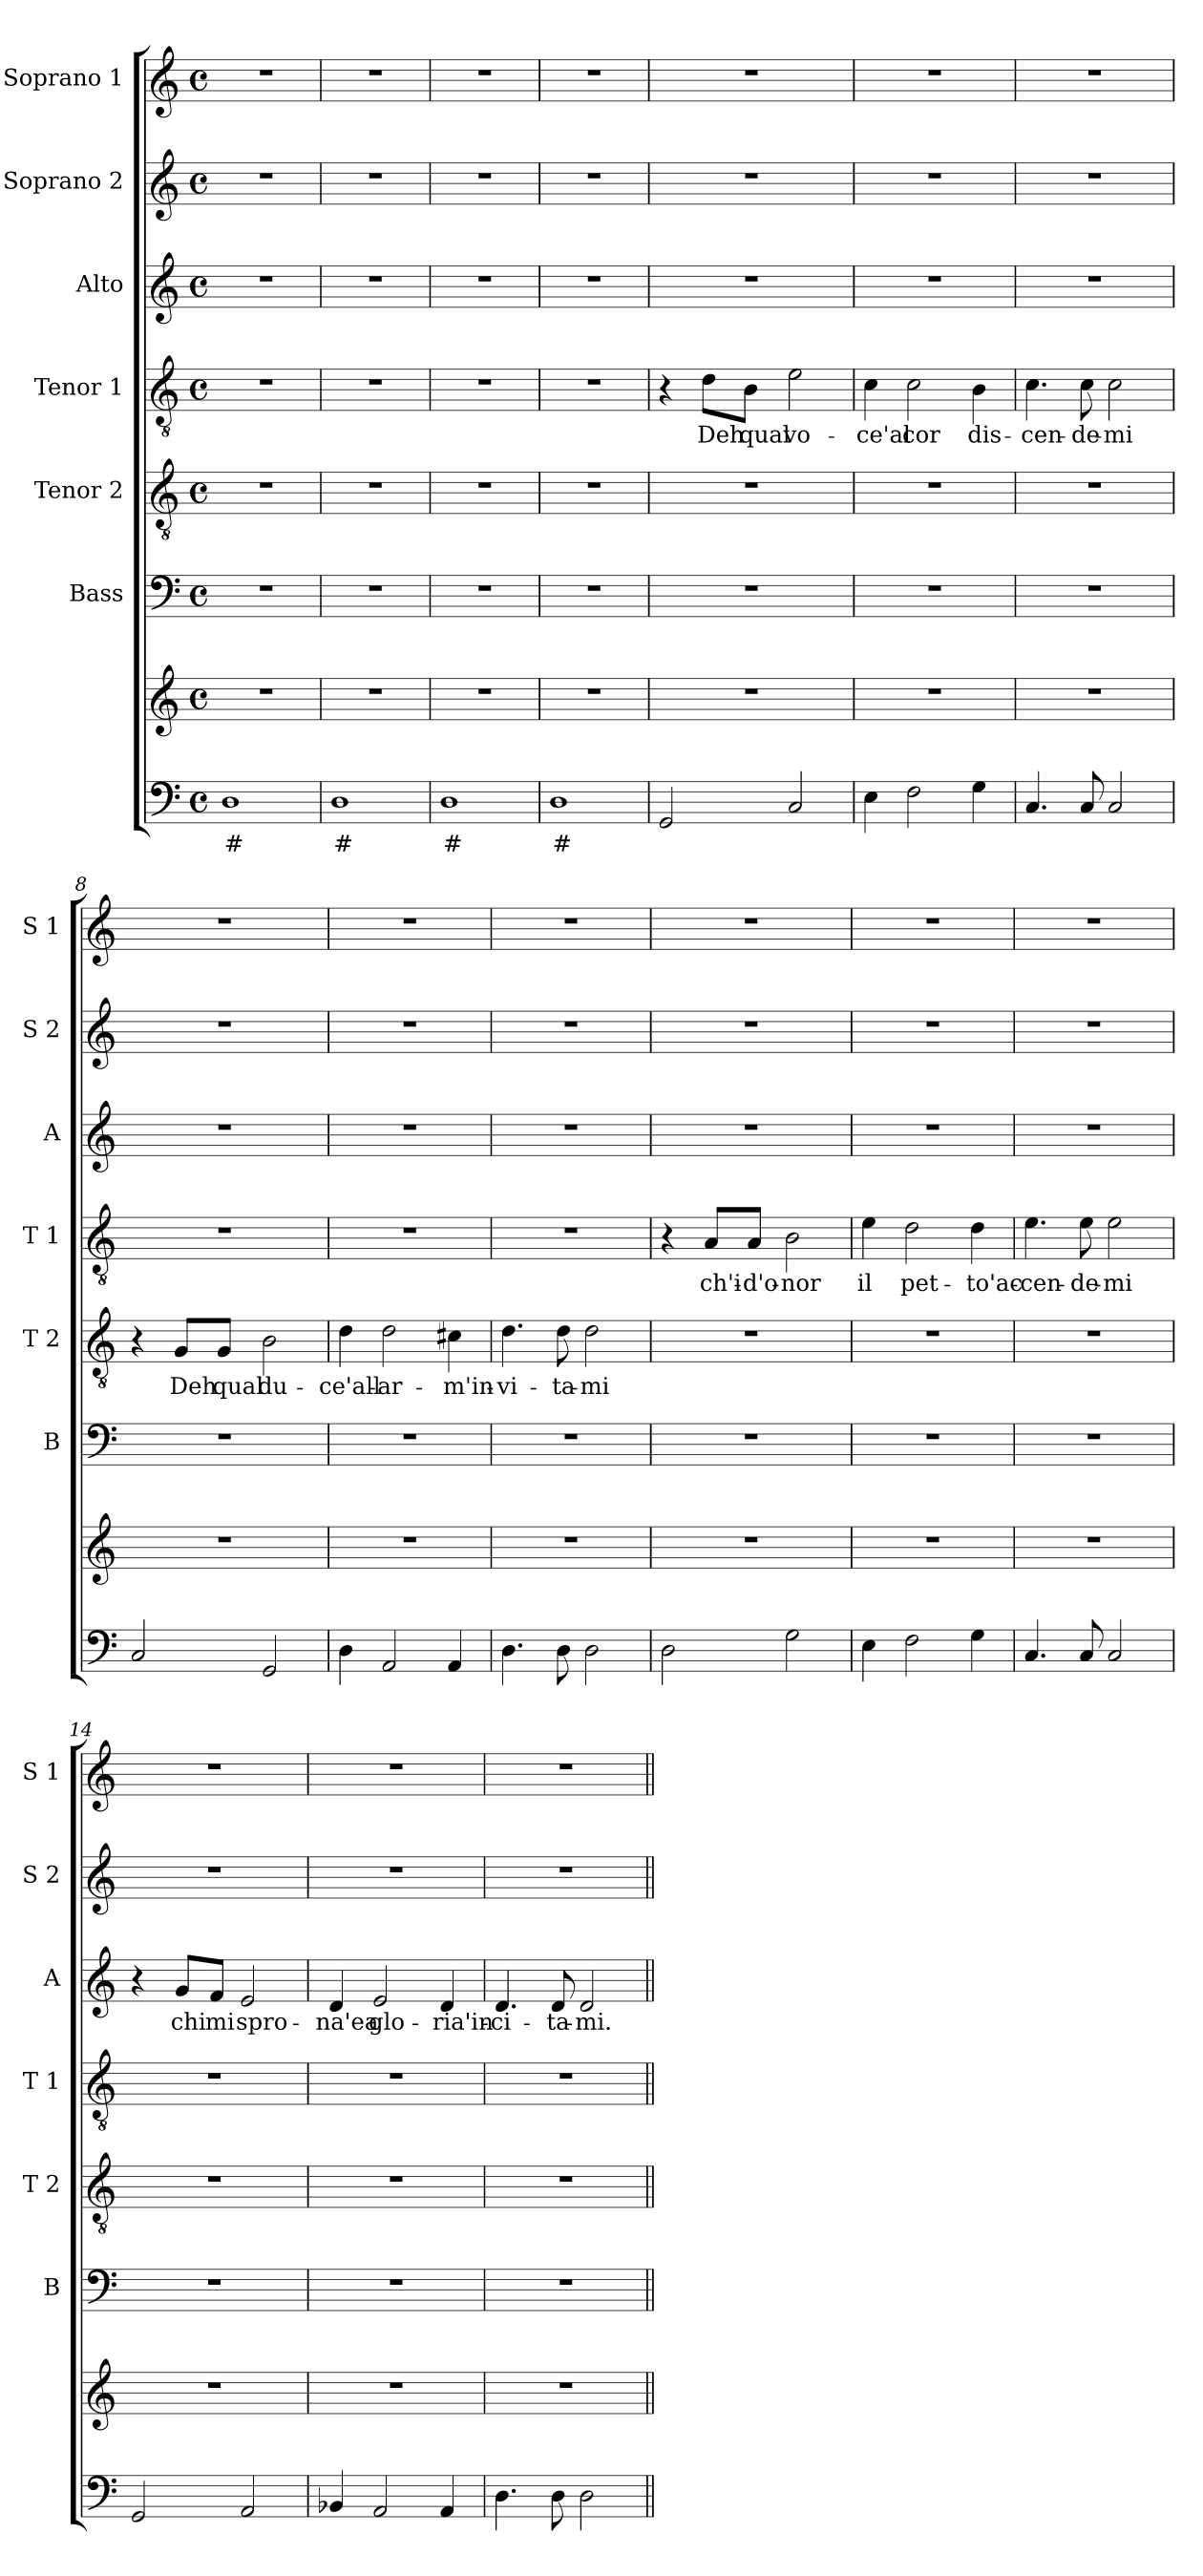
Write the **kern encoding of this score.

**kern	**text	**kern	**kern	**kern	**text	**kern	**text	**kern	**text	**kern	**kern
*part7	*part7	*part7	*part6	*part5	*part5	*part4	*part4	*part3	*part3	*part2	*part1
*staff8	*staff8	*staff7	*staff6	*staff5	*staff5	*staff4	*staff4	*staff3	*staff3	*staff2	*staff1
*	*	*	*I"Bass	*I"Tenor 2	*	*I"Tenor 1	*	*I"Alto	*	*I"Soprano 2	*I"Soprano 1
*	*	*	*I'B	*I'T 2	*	*I'T 1	*	*I'A	*	*I'S 2	*I'S 1
*clefF4	*	*clefG2	*clefF4	*clefGv2	*	*clefGv2	*	*clefG2	*	*clefG2	*clefG2
*k[]	*	*k[]	*k[]	*k[]	*	*k[]	*	*k[]	*	*k[]	*k[]
*C:	*	*C:	*C:	*C:	*	*C:	*	*C:	*	*C:	*C:
*M4/4	*	*M4/4	*M4/4	*M4/4	*	*M4/4	*	*M4/4	*	*M4/4	*M4/4
*met(c)	*	*met(c)	*met(c)	*met(c)	*	*met(c)	*	*met(c)	*	*met(c)	*met(c)
=1	=1	=1	=1	=1	=1	=1	=1	=1	=1	=1	=1
1D	#	1r	1r	1r	.	1r	.	1r	.	1r	1r
=2	=2	=2	=2	=2	=2	=2	=2	=2	=2	=2	=2
1D	#	1r	1r	1r	.	1r	.	1r	.	1r	1r
=3	=3	=3	=3	=3	=3	=3	=3	=3	=3	=3	=3
1D	#	1r	1r	1r	.	1r	.	1r	.	1r	1r
=4	=4	=4	=4	=4	=4	=4	=4	=4	=4	=4	=4
1D	#	1r	1r	1r	.	1r	.	1r	.	1r	1r
=5	=5	=5	=5	=5	=5	=5	=5	=5	=5	=5	=5
2GG/	.	1r	1r	1r	.	4r	.	1r	.	1r	1r
.	.	.	.	.	.	8d\L	Deh	.	.	.	.
.	.	.	.	.	.	8B\J	qual	.	.	.	.
2C/	.	.	.	.	.	2e\	vo-	.	.	.	.
=6	=6	=6	=6	=6	=6	=6	=6	=6	=6	=6	=6
4E\	.	1r	1r	1r	.	4c\	-ce'al	1r	.	1r	1r
2F\	.	.	.	.	.	2c\	cor	.	.	.	.
4G\	.	.	.	.	.	4B\	dis-	.	.	.	.
!!LO:LB:g=z
=7	=7	=7	=7	=7	=7	=7	=7	=7	=7	=7	=7
4.C/	.	1r	1r	1r	.	4.c\	-cen-	1r	.	1r	1r
8C/	.	.	.	.	.	8c\	-de-	.	.	.	.
2C/	.	.	.	.	.	2c\	-mi	.	.	.	.
=8	=8	=8	=8	=8	=8	=8	=8	=8	=8	=8	=8
2C/	.	1r	1r	4r	.	1r	.	1r	.	1r	1r
.	.	.	.	8G/L	Deh	.	.	.	.	.	.
.	.	.	.	8G/J	qual	.	.	.	.	.	.
2GG/	.	.	.	2B\	du-	.	.	.	.	.	.
=9	=9	=9	=9	=9	=9	=9	=9	=9	=9	=9	=9
4D\	.	1r	1r	4d\	-ce'all-	1r	.	1r	.	1r	1r
2AA/	.	.	.	2d\	-ar-	.	.	.	.	.	.
4AA/	.	.	.	4c#X\	-m'in-	.	.	.	.	.	.
=10	=10	=10	=10	=10	=10	=10	=10	=10	=10	=10	=10
4.D\	.	1r	1r	4.d\	-vi-	1r	.	1r	.	1r	1r
8D\	.	.	.	8d\	-ta-	.	.	.	.	.	.
2D\	.	.	.	2d\	-mi-	.	.	.	.	.	.
=11	=11	=11	=11	=11	=11	=11	=11	=11	=11	=11	=11
2D\	.	1r	1r	1r	.	4r	.	1r	.	1r	1r
.	.	.	.	.	.	8A/L	ch'i-	.	.	.	.
.	.	.	.	.	.	8A/J	-d'o-	.	.	.	.
2G\	.	.	.	.	.	2B\	-nor	.	.	.	.
!!LO:LB:g=z
=12	=12	=12	=12	=12	=12	=12	=12	=12	=12	=12	=12
4E\	.	1r	1r	1r	.	4e\	il	1r	.	1r	1r
2F\	.	.	.	.	.	2d\	pet-	.	.	.	.
4G\	.	.	.	.	.	4d\	-to'ac-	.	.	.	.
=13	=13	=13	=13	=13	=13	=13	=13	=13	=13	=13	=13
4.C/	.	1r	1r	1r	.	4.e\	-cen-	1r	.	1r	1r
8C/	.	.	.	.	.	8e\	-de-	.	.	.	.
2C/	.	.	.	.	.	2e\	-mi	.	.	.	.
=14	=14	=14	=14	=14	=14	=14	=14	=14	=14	=14	=14
2GG/	.	1r	1r	1r	.	1r	.	4r	.	1r	1r
.	.	.	.	.	.	.	.	8g/L	chi	.	.
.	.	.	.	.	.	.	.	8f/J	mi	.	.
2AA/	.	.	.	.	.	.	.	2e/	spro-	.	.
=15	=15	=15	=15	=15	=15	=15	=15	=15	=15	=15	=15
4BB-X/	.	1r	1r	1r	.	1r	.	4d/	-na'ea	1r	1r
2AA/	.	.	.	.	.	.	.	2e/	glo-	.	.
4AA/	.	.	.	.	.	.	.	4d/	-ria'in-	.	.
=16	=16	=16	=16	=16	=16	=16	=16	=16	=16	=16	=16
4.D\	.	1r	1r	1r	.	1r	.	4.d/	-ci-	1r	1r
8D\	.	.	.	.	.	.	.	8d/	-ta-	.	.
2D\	.	.	.	.	.	.	.	2d/	-mi.	.	.
=||	=||	=||	=||	=||	=||	=||	=||	=||	=||	=||	=||
*-	*-	*-	*-	*-	*-	*-	*-	*-	*-	*-	*-
